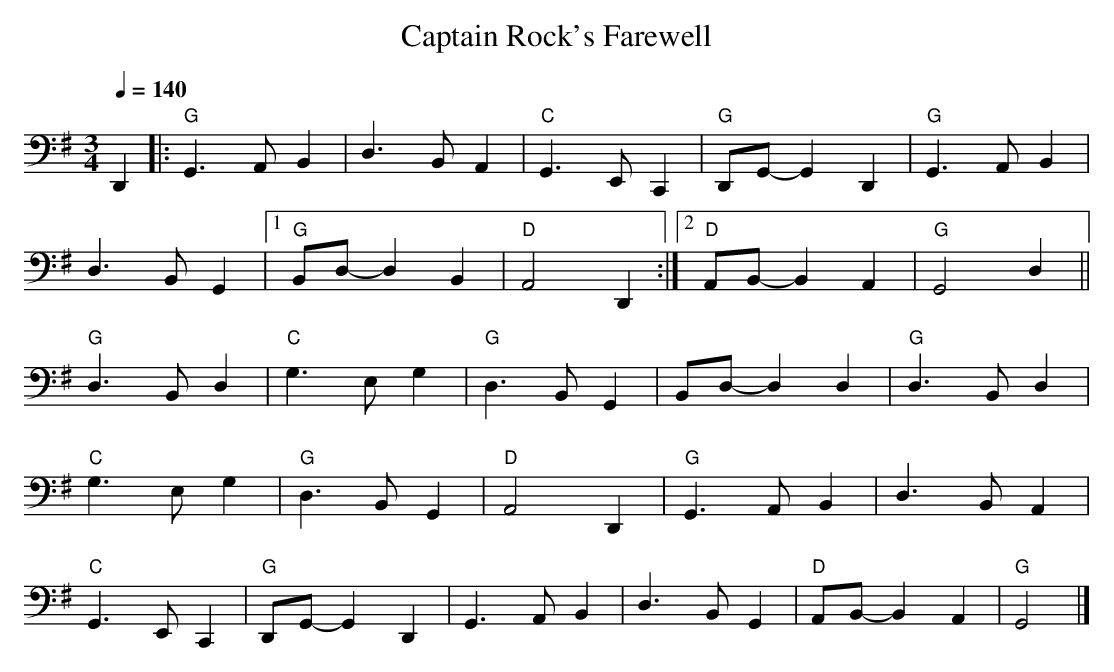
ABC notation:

X:1
T: Captain Rock's Farewell
M: 3/4
L: 1/4
Q: 140
K: Gmaj clef=bass middle=d
D |: "G" G>AB | d>BA | "C" G>EC | "G" D/G/-G D | "G" G>AB |
d>BG | [1 "G" B/d/-dB | "D" A2 D :| [2 "D" A/B/-B A | "G" G2 d ||
"G" d>Bd | "C" g>eg | "G" d>BG | B/d/-d d | "G" d>Bd |
"C" g>eg | "G" d>BG | "D" A2 D | "G" G>AB | d>BA |
"C" G>EC | "G" D/G/-GD | G>AB | d>BG | "D" A/B/-B A | "G" G2 |]
